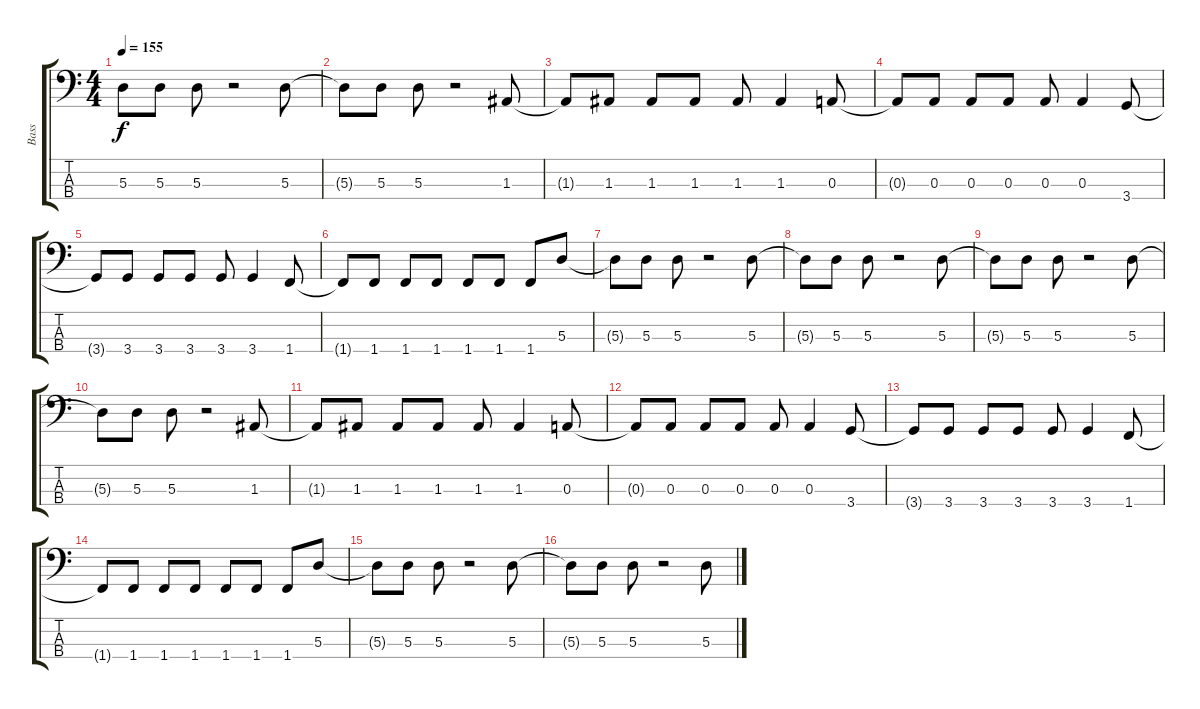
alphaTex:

\track ("Bass" "Bass") {instrument electricbassfinger}
\staff {score tabs}
\tuning (G2 D2 A1 E1) {hide}
\ts (4 4)
\tempo 155
\clef f4
\ks c
5.3{t}.8{dy f} 5.3.8 5.3.8 r.2 5.3.8 |
5.3{t}.8 5.3.8 5.3.8 r.2 1.3.8 |
1.3{t}.8 1.3.8 1.3.8 1.3.8 1.3.8 1.3.4 0.3.8 |
0.3{t}.8 0.3.8 0.3.8 0.3.8 0.3.8 0.3.4 3.4.8 |
3.4{t}.8 3.4.8 3.4.8 3.4.8 3.4.8 3.4.4 1.4.8 |
1.4{t}.8 1.4.8 1.4.8 1.4.8 1.4.8 1.4.8 1.4.8 5.3.8 |
5.3{t}.8 5.3.8 5.3.8 r.2 5.3.8 |
5.3{t}.8 5.3.8 5.3.8 r.2 5.3.8 |
5.3{t}.8 5.3.8 5.3.8 r.2 5.3.8 |
5.3{t}.8 5.3.8 5.3.8 r.2 1.3.8 |
1.3{t}.8 1.3.8 1.3.8 1.3.8 1.3.8 1.3.4 0.3.8 |
0.3{t}.8 0.3.8 0.3.8 0.3.8 0.3.8 0.3.4 3.4.8 |
3.4{t}.8 3.4.8 3.4.8 3.4.8 3.4.8 3.4.4 1.4.8 |
1.4{t}.8 1.4.8 1.4.8 1.4.8 1.4.8 1.4.8 1.4.8 5.3.8 |
5.3{t}.8 5.3.8 5.3.8 r.2 5.3.8 |
5.3{t}.8 5.3.8 5.3.8 r.2 5.3.8
